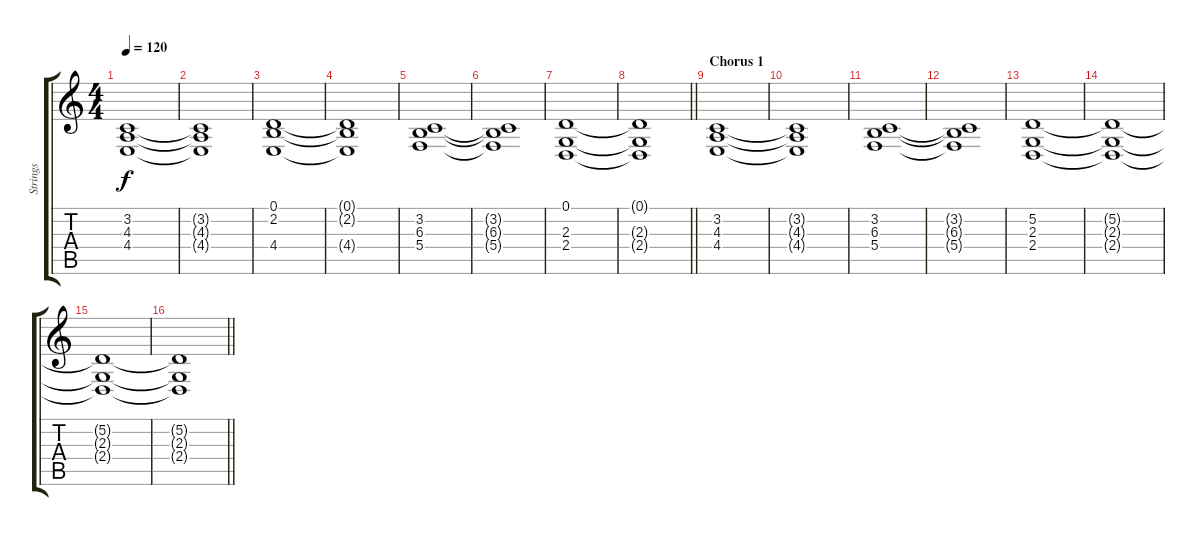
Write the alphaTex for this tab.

\track ("Strings" "Strings") {instrument stringensemble1}
\staff {score tabs}
\tuning (D4 A3 F3 C3 G2 C2) {hide}
\ts (4 4)
\tempo 120
\clef g2
\ks c
(3.2 4.3 4.4).1{dy f} |
(3.2{t} 4.3{t} 4.4{t}).1 |
(0.1 2.2 4.4).1 |
(0.1{t} 2.2{t} 4.4{t}).1 |
(3.2 6.3 5.4).1 |
(3.2{t} 6.3{t} 5.4{t}).1 |
(0.1 2.3 2.4).1 |
\barLineRight lightlight
(0.1{t} 2.3{t} 2.4{t}).1 |
\section ("" "Chorus 1")
(3.2 4.3 4.4).1 |
(3.2{t} 4.3{t} 4.4{t}).1 |
(3.2 6.3 5.4).1 |
(3.2{t} 6.3{t} 5.4{t}).1 |
(5.2 2.3 2.4).1 |
(5.2{t} 2.3{t} 2.4{t}).1 |
(5.2{t} 2.3{t} 2.4{t}).1 |
\barLineRight lightlight
(5.2{t} 2.3{t} 2.4{t}).1
